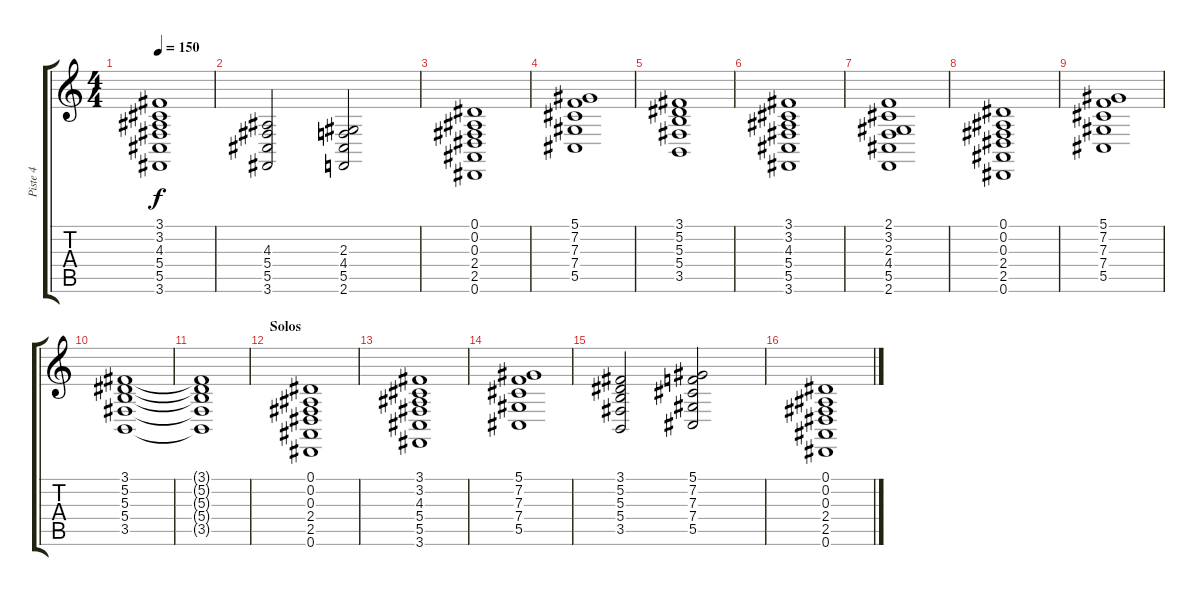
\track ("Piste 4" "Piste 4") {instrument stringensemble1}
\staff {score tabs}
\tuning (Eb4 Bb3 Gb3 Db3 Ab2 Eb2) {hide}
\ts (4 4)
\tempo 150
\clef g2
\ks c
(3.1 3.2 4.3 5.4 5.5 3.6).1{dy f} |
(4.3 5.4 5.5 3.6).2 (2.3 4.4 5.5 2.6).2 |
(0.1 0.2 0.3 2.4 2.5 0.6).1 |
(5.1 7.2 7.3 7.4 5.5).1 |
(3.1 5.2 5.3 5.4 3.5).1 |
(3.1 3.2 4.3 5.4 5.5 3.6).1 |
(2.1 3.2 2.3 4.4 5.5 2.6).1 |
(0.1 0.2 0.3 2.4 2.5 0.6).1 |
(5.1 7.2 7.3 7.4 5.5).1 |
(3.1 5.2 5.3 5.4 3.5).1 |
(3.1{t} 5.2{t} 5.3{t} 5.4{t} 3.5{t}).1 |
\section ("" "Solos")
(0.1 0.2 0.3 2.4 2.5 0.6).1 |
(3.1 3.2 4.3 5.4 5.5 3.6).1 |
(5.1 7.2 7.3 7.4 5.5).1 |
(3.1 5.2 5.3 5.4 3.5).2 (5.1 7.2 7.3 7.4 5.5).2 |
(0.1 0.2 0.3 2.4 2.5 0.6).1
